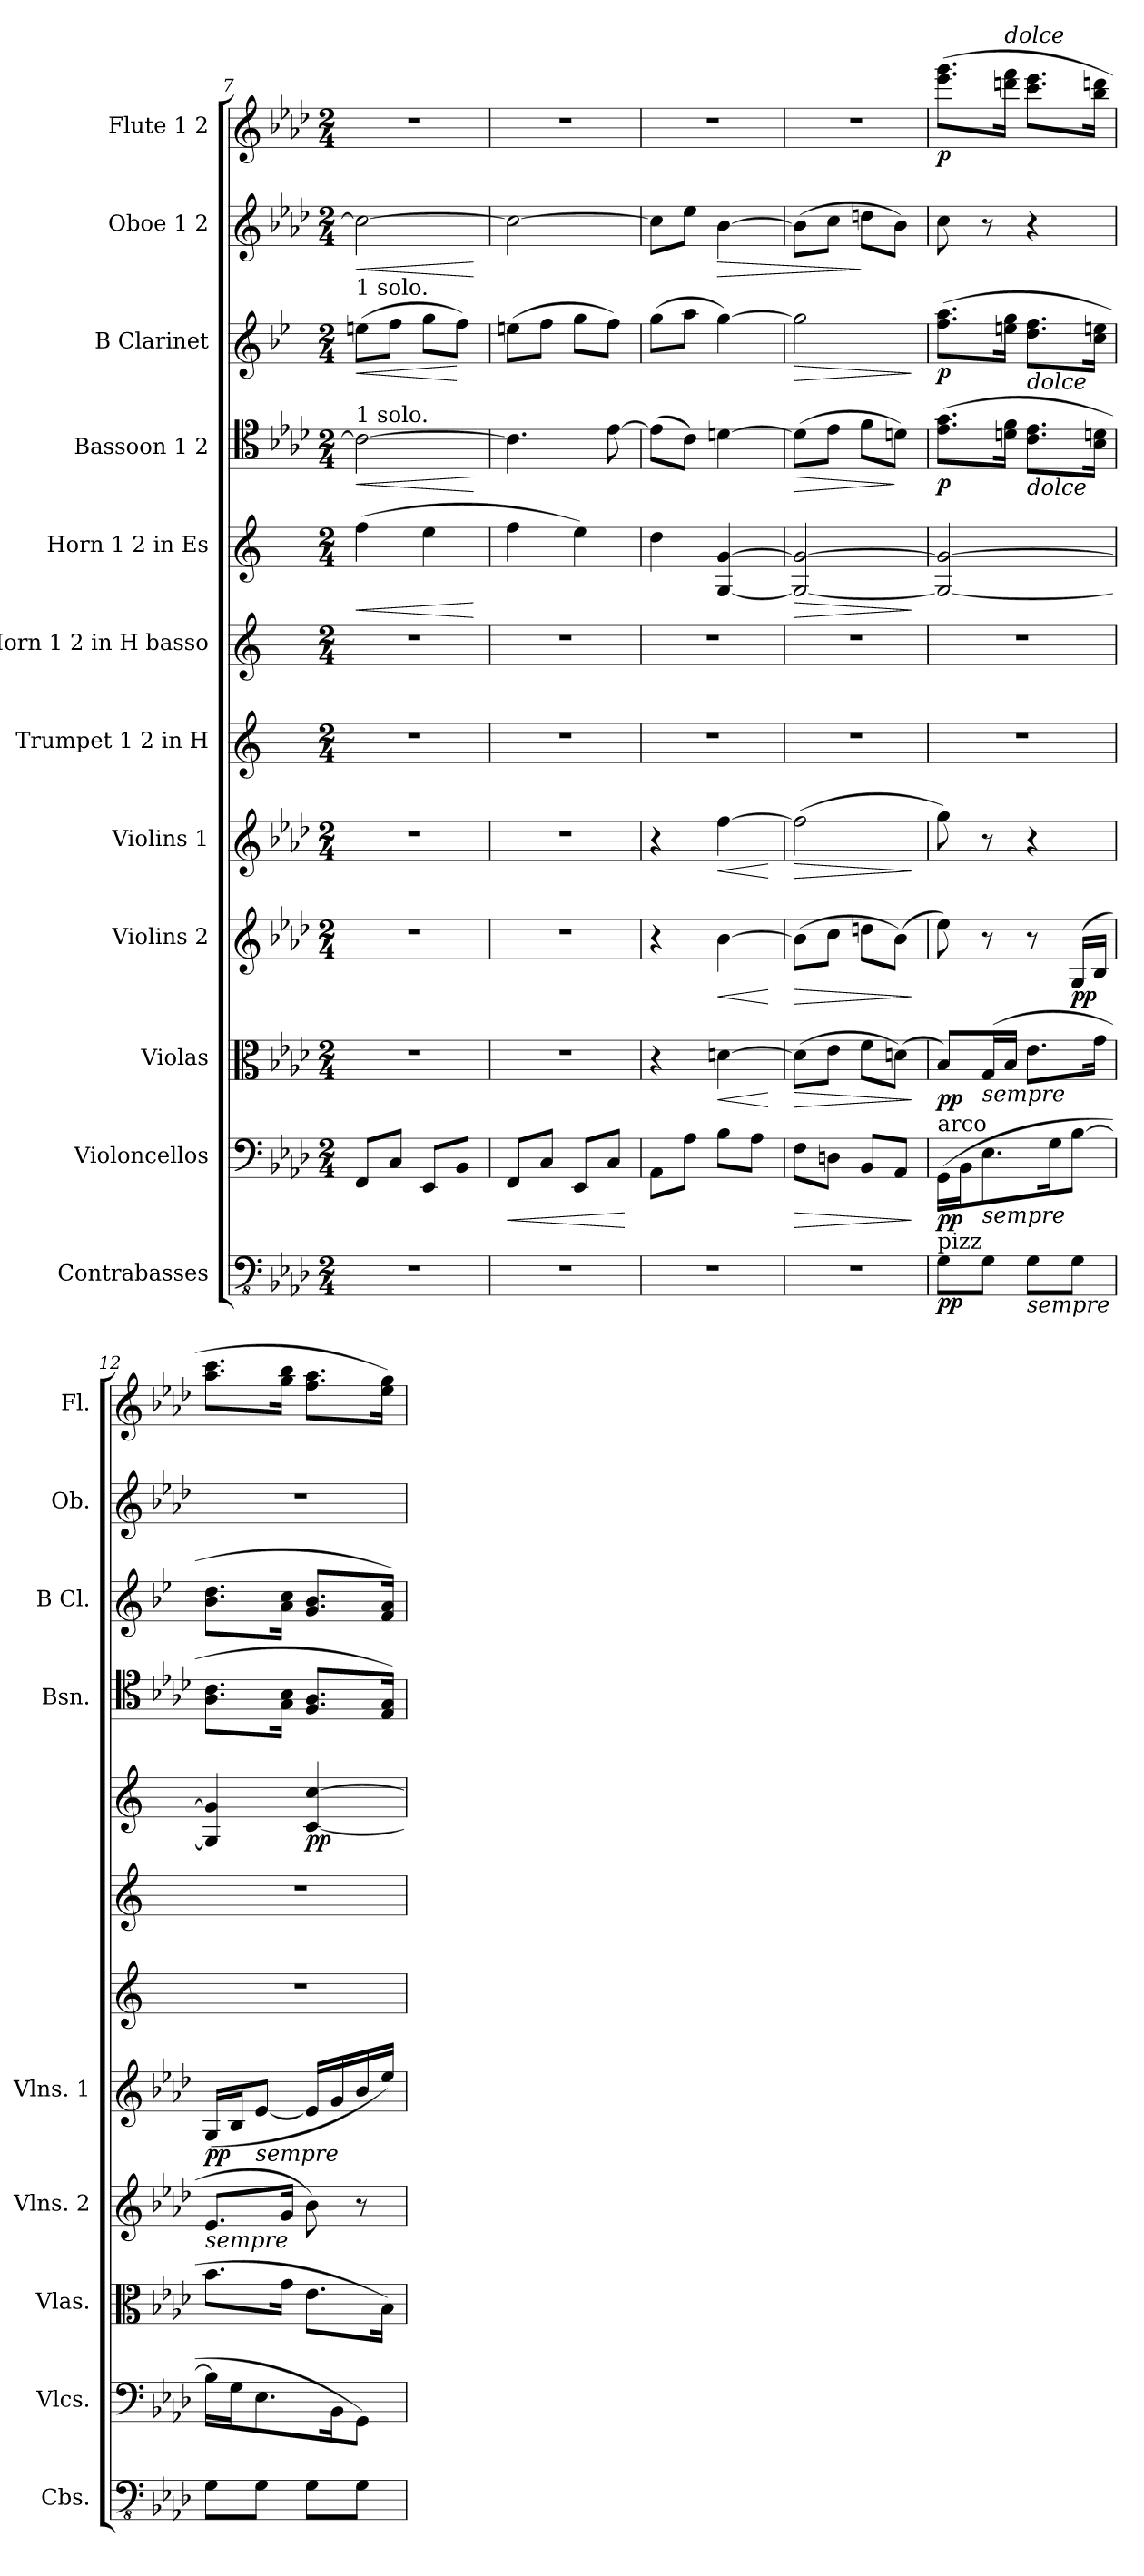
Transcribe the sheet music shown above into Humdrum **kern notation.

**kern	**dynam	**kern	**dynam	**kern	**dynam	**kern	**dynam	**kern	**dynam	**kern	**kern	**kern	**dynam	**kern	**dynam	**kern	**dynam	**kern	**dynam	**kern	**dynam
*part12	*part12	*part11	*part11	*part10	*part10	*part9	*part9	*part8	*part8	*part7	*part6	*part5	*part5	*part4	*part4	*part3	*part3	*part2	*part2	*part1	*part1
*staff12	*staff12	*staff11	*staff11	*staff10	*staff10	*staff9	*staff9	*staff8	*staff8	*staff7	*staff6	*staff5	*staff5	*staff4	*staff4	*staff3	*staff3	*staff2	*staff2	*staff1	*staff1
*I"Contrabasses	*	*I"Violoncellos	*	*I"Violas	*	*I"Violins 2	*	*I"Violins 1	*	*I"Trumpet 1 2 in H	*I"Horn 1  2 in H basso	*I"Horn 1 2 in Es	*	*I"Bassoon 1 2	*	*I"B Clarinet	*	*I"Oboe 1 2	*	*I"Flute 1 2	*
*I'Cbs.	*	*I'Vlcs.	*	*I'Vlas.	*	*I'Vlns. 2	*	*I'Vlns. 1	*	*	*	*	*	*I'Bsn.	*	*I'B Cl.	*	*I'Ob.	*	*I'Fl.	*
*clefFv4	*	*clefF4	*	*clefC3	*	*clefG2	*	*clefG2	*	*clefG2	*clefG2	*clefG2	*	*clefC4	*	*clefG2	*	*clefG2	*	*clefG2	*
*	*	*	*	*	*	*	*	*	*	*	*ITrd4c7	*ITrd4c7	*	*	*	*ITrd1c2	*	*	*	*	*
*k[b-e-a-d-]	*	*k[b-e-a-d-]	*	*k[b-e-a-d-]	*	*k[b-e-a-d-]	*	*k[b-e-a-d-]	*	*k[]	*k[b-]	*k[b-]	*	*k[b-e-a-d-]	*	*k[b-e-a-d-]	*	*k[b-e-a-d-]	*	*k[b-e-a-d-]	*
*M2/4	*	*M2/4	*	*M2/4	*	*M2/4	*	*M2/4	*	*M2/4	*M2/4	*M2/4	*	*M2/4	*	*M2/4	*	*M2/4	*	*M2/4	*
=7	=7	=7	=7	=7	=7	=7	=7	=7	=7	=7	=7	=7	=7	=7	=7	=7	=7	=7	=7	=7	=7
!	!	!	!	!	!	!	!	!	!	!	!	!	!	!	!	!LO:TX:a:t=1 solo.	!	!	!	!	!
!	!	!	!	!	!	!	!	!	!	!	!	!	!	!LO:TX:a:t=1 solo.	!	!	!	!	!	!	!
!	!	!	!	!	!	!	!	!	!	!	!	!	!LO:HP:b	!	!LO:HP:b	!	!LO:HP:b	!	!LO:HP:b	!	!
2r	.	8FF/L	.	2r	.	2r	.	2r	.	2r	2r	(>4b-\	<	2c\_	<	(>8ddn\L	<	2cc\_	<	2r	.
.	.	8C/J	.	.	.	.	.	.	.	.	.	.	.	.	.	8ee-\J	.	.	.	.	.
.	.	8EE-/L	.	.	.	.	.	.	.	.	.	4a\	.	.	.	8ff\L	.	.	.	.	.
.	.	8BB-/J	.	.	.	.	.	.	.	.	.	.	.	.	.	8ee-\J)	[	.	.	.	.
.	.	.	.	.	.	.	.	.	.	.	.	.	[	.	[	.	.	.	[	.	.
!!LO:PB:g=z
=8	=8	=8	=8	=8	=8	=8	=8	=8	=8	=8	=8	=8	=8	=8	=8	=8	=8	=8	=8	=8	=8
!	!	!	!LO:HP:b	!	!	!	!	!	!	!	!	!	!	!	!	!	!	!	!	!	!
2r	.	8FF/L	<	2r	.	2r	.	2r	.	2r	2r	4b-\	.	4.c\]	.	(>8ddn\L	.	2cc\_	.	2r	.
.	.	8C/J	.	.	.	.	.	.	.	.	.	.	.	.	.	8ee-\J	.	.	.	.	.
.	.	8EE-/L	.	.	.	.	.	.	.	.	.	4a\)	.	.	.	8ff\L	.	.	.	.	.
.	.	8C/J	.	.	.	.	.	.	.	.	.	.	.	[8e-\	.	8ee-\J)	.	.	.	.	.
.	.	.	[	.	.	.	.	.	.	.	.	.	.	.	.	.	.	.	.	.	.
=9	=9	=9	=9	=9	=9	=9	=9	=9	=9	=9	=9	=9	=9	=9	=9	=9	=9	=9	=9	=9	=9
2r	.	8AA-\L	.	4r	.	4r	.	4r	.	2r	2r	4g\	.	(>8e-\L]	.	(>8ff\L	.	8cc\L]	.	2r	.
.	.	8A-\J	.	.	.	.	.	.	.	.	.	.	.	8c\J)	.	8gg\J	.	8ee-\J	.	.	.
!	!	!	!	!	!LO:HP:b	!	!LO:HP:b	!	!LO:HP:b	!	!	!	!	!	!	!	!	!	!LO:HP:b	!	!
.	.	8B-\L	.	[4dn\	<	[4b-\	<	[4ff\	<	.	.	[4C/ [4c/	.	[4dn\	.	[4ff\)	.	[4b-\	>	.	.
.	.	8A-\J	.	.	.	.	.	.	.	.	.	.	.	.	.	.	.	.	.	.	.
.	.	.	.	.	[	.	[	.	[	.	.	.	.	.	.	.	.	.	.	.	.
=10	=10	=10	=10	=10	=10	=10	=10	=10	=10	=10	=10	=10	=10	=10	=10	=10	=10	=10	=10	=10	=10
!	!	!	!LO:HP:b	!	!LO:HP:b	!	!LO:HP:b	!	!LO:HP:b	!	!	!	!LO:HP:b	!	!LO:HP:b	!	!LO:HP:b	!	!	!	!
2r	.	8F\L	>	(>8d\L]	>	(>8b-\L]	>	(>2ff\]	>	2r	2r	2C/_ 2c/_	>	(>8d\L]	>	2ff\]	>	(>8b-\L]	.	2r	.
.	.	8Dn\J	.	8e-\J	.	8cc\J	.	.	.	.	.	.	.	8e-\J	.	.	.	8cc\J	.	.	.
.	.	8BB-/L	.	8f\L	.	8ddn\L	.	.	.	.	.	.	.	8f\L	.	.	.	8ddn\L	]	.	.
.	.	8AA-/J	.	(>8dn\J)	.	(>8b-\J)	.	.	.	.	.	.	.	8dn\J)	]	.	.	8b-\J)	.	.	.
.	.	.	]	.	]	.	]	.	]	.	.	.	]	.	.	.	]	.	.	.	.
=11	=11	=11	=11	=11	=11	=11	=11	=11	=11	=11	=11	=11	=11	=11	=11	=11	=11	=11	=11	=11	=11
!	!	!LO:TX:a:t=arco	!	!	!	!	!	!	!	!	!	!	!	!	!	!	!	!	!	!	!
!LO:TX:a:t=pizz	!	!	!	!	!	!	!	!	!	!	!	!	!	!	!	!	!	!	!	!	!
!	!LO:DY:b	!	!LO:DY:b	!	!LO:DY:b	!	!	!	!	!	!	!	!	!	!LO:DY:b	!	!LO:DY:b	!	!	!	!LO:DY:b
8GG\L	pp	(>16GG\LL	pp	8B-/L)	pp	8ee-\)	.	8gg\)	.	2r	2r	2C/_ 2c/_	.	(>8.e-\ 8.g\L	p	(>8.ee-\ 8.gg\L	p	8cc\	.	(>8.eee-\ 8.ggg\L	p
.	.	16BB-\J	.	.	.	.	.	.	.	.	.	.	.	.	.	.	.	.	.	.	.
!	!	!	!	!LO:TX:b:i:t=sempre	!	!	!	!	!	!	!	!	!	!	!	!	!	!	!	!	!
!	!	!LO:TX:b:i:t=sempre	!	!	!	!	!	!	!	!	!	!	!	!	!	!	!	!	!	!	!
8GG\J	.	8.E-\	.	(>16G/L	.	8r	.	8r	.	.	.	.	.	.	.	.	.	8r	.	.	.
!	!	!	!	!	!	!	!	!	!	!	!	!	!	!	!	!	!	!	!	!LO:TX:a:i:t=dolce	!
.	.	.	.	16B-/JJ	.	.	.	.	.	.	.	.	.	16dn\ 16f\Jk	.	16ddn\ 16ff\Jk	.	.	.	16dddn\ 16fff\Jk	.
!	!	!	!	!	!	!	!	!	!	!	!	!	!	!	!	!LO:TX:b:i:t=dolce	!	!	!	!	!
!	!	!	!	!	!	!	!	!	!	!	!	!	!	!LO:TX:b:i:t=dolce	!	!	!	!	!	!	!
!LO:TX:b:i:t=sempre	!	!	!	!	!	!	!	!	!	!	!	!	!	!	!	!	!	!	!	!	!
8GG\L	.	.	.	8.e-\L	.	8r	.	4r	.	.	.	.	.	8.c\ 8.e-\L	.	8.cc\ 8.ee-\L	.	4r	.	8.ccc\ 8.eee-\L	.
.	.	16G\K	.	.	.	.	.	.	.	.	.	.	.	.	.	.	.	.	.	.	.
!	!	!	!	!	!	!	!LO:DY:b	!	!	!	!	!	!	!	!	!	!	!	!	!	!
8GG\J	.	[8B-\J	.	.	.	(<16G/LL	pp	.	.	.	.	.	.	.	.	.	.	.	.	.	.
.	.	.	.	16g\Jk	.	16B-/JJ	.	.	.	.	.	.	.	16B-\ 16dn\Jk	.	16b-\ 16ddn\Jk	.	.	.	16bb-\ 16dddn\Jk	.
=12	=12	=12	=12	=12	=12	=12	=12	=12	=12	=12	=12	=12	=12	=12	=12	=12	=12	=12	=12	=12	=12
!	!	!	!	!	!	!LO:TX:b:i:t=sempre	!	!	!	!	!	!	!	!	!	!	!	!	!	!	!
!	!	!	!	!	!	!	!	!	!LO:DY:b	!	!	!	!	!	!	!	!	!	!	!	!
8GG\L	.	16B-\LL]	.	8.b-\L	.	8.e-/L	.	(<16G/LL	pp	2r	2r	4C/] 4c/]	.	8.A-\ 8.c\L	.	8.a-\ 8.cc\L	.	2r	.	8.aa-\ 8.ccc\L	.
.	.	16G\J	.	.	.	.	.	16B-/J	.	.	.	.	.	.	.	.	.	.	.	.	.
!	!	!	!	!	!	!	!	!LO:TX:b:i:t=sempre	!	!	!	!	!	!	!	!	!	!	!	!	!
8GG\J	.	8.E-\	.	.	.	.	.	[8e-/J	.	.	.	.	.	.	.	.	.	.	.	.	.
.	.	.	.	16g\Jk	.	16g/Jk	.	.	.	.	.	.	.	16G\ 16B-\Jk	.	16g\ 16b-\Jk	.	.	.	16gg\ 16bb-\Jk	.
!	!	!	!	!	!	!	!	!	!	!	!	!	!LO:DY:b	!	!	!	!	!	!	!	!
8GG\L	.	.	.	8.e-\L	.	8b-\)	.	16e-/LL]	.	.	.	[4F/ [4f/	pp	8.F/ 8.A-/L	.	8.f/ 8.a-/L	.	.	.	8.ff\ 8.aa-\L	.
.	.	16BB-\K	.	.	.	.	.	16g/	.	.	.	.	.	.	.	.	.	.	.	.	.
8GG\J	.	8GG\J)	.	.	.	8r	.	16b-/	.	.	.	.	.	.	.	.	.	.	.	.	.
.	.	.	.	16B-\Jk)	.	.	.	16ee-/JJ)	.	.	.	.	.	16E-/ 16G/Jk)	.	16e-/ 16g/Jk)	.	.	.	16ee-\ 16gg\Jk)	.
=	=	=	=	=	=	=	=	=	=	=	=	=	=	=	=	=	=	=	=	=	=
*-	*-	*-	*-	*-	*-	*-	*-	*-	*-	*-	*-	*-	*-	*-	*-	*-	*-	*-	*-	*-	*-
